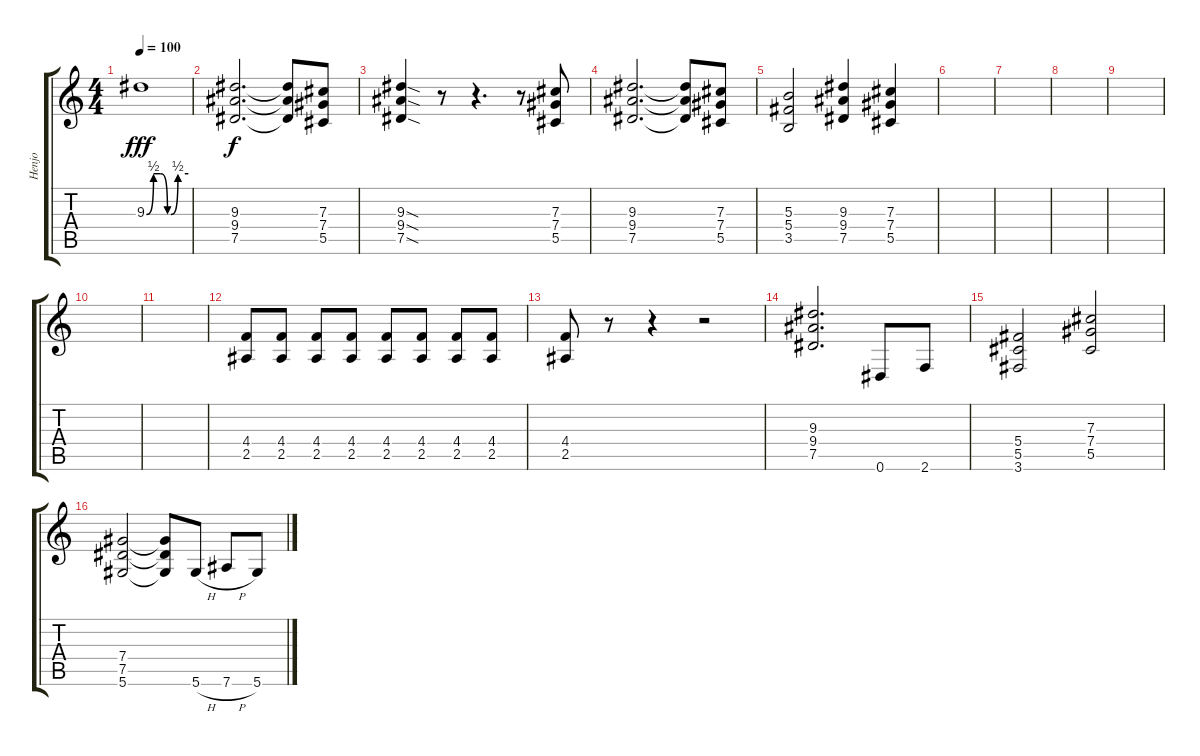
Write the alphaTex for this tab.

\track ("Henjo" "Henjo") {instrument distortionguitar}
\staff {score tabs}
\tuning (Eb4 Bb3 Gb3 Db3 Ab2 Eb2) {hide}
\ts (4 4)
\tempo 100
\clef g2
\ks c
9.3{be (custom 0 0 10 2 20 2 30 0 35 0 45 2 60 2)}.1{dy fff} |
(9.3 9.4 7.5).2{d dy f} (9.3{t} 9.4{t} 7.5{t}).8 (7.3 7.4 5.5).8 |
(9.3{sod} 9.4{sod} 7.5{sod}).4 r.8 r.4{d} r.8 (7.3 7.4 5.5).8 |
(9.3 9.4 7.5).2{d} (9.3{t} 9.4{t} 7.5{t}).8 (7.3 7.4 5.5).8 |
(5.3 5.4 3.5).2 (9.3 9.4 7.5).4 (7.3 7.4 5.5).4 |
|
|
|
|
|
|
(4.4 2.5).8 (4.4 2.5).8 (4.4 2.5).8 (4.4 2.5).8 (4.4 2.5).8 (4.4 2.5).8 (4.4 2.5).8 (4.4 2.5).8 |
(4.4 2.5).8 r.8 r.4 r.2 |
(9.3 9.4 7.5).2{d} 0.6.8 2.6.8 |
(5.4 5.5 3.6).2 (7.3 7.4 5.5).2 |
(7.4 7.5 5.6).2 (7.4{t} 7.5{t} 5.6{t}).8 5.6{h}.8 7.6{h}.8 5.6.8
